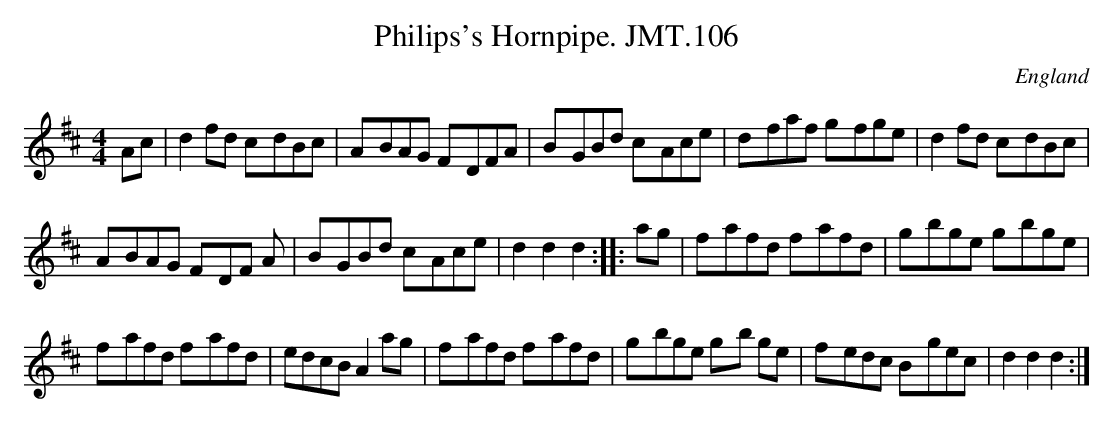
X:1
T:Philips's Hornpipe. JMT.106
M:4/4
L:1/8
O:England
K:D
Ac|d2fd c-dBc|A-BAG F-DFA|B-GBd c-Ace|d-faf g-fge|d2fd c-dBc|!A-BAG F-DF
A|B-GBd c-Ace|d2d2d2:|
|:ag|f-afd f-afd|g-bge g-bge|!f-afd f-afd|edcBA2ag|f-afd f-afd|g-bge g-b
ge|f-edc B-gec|d2d2d2:|]
